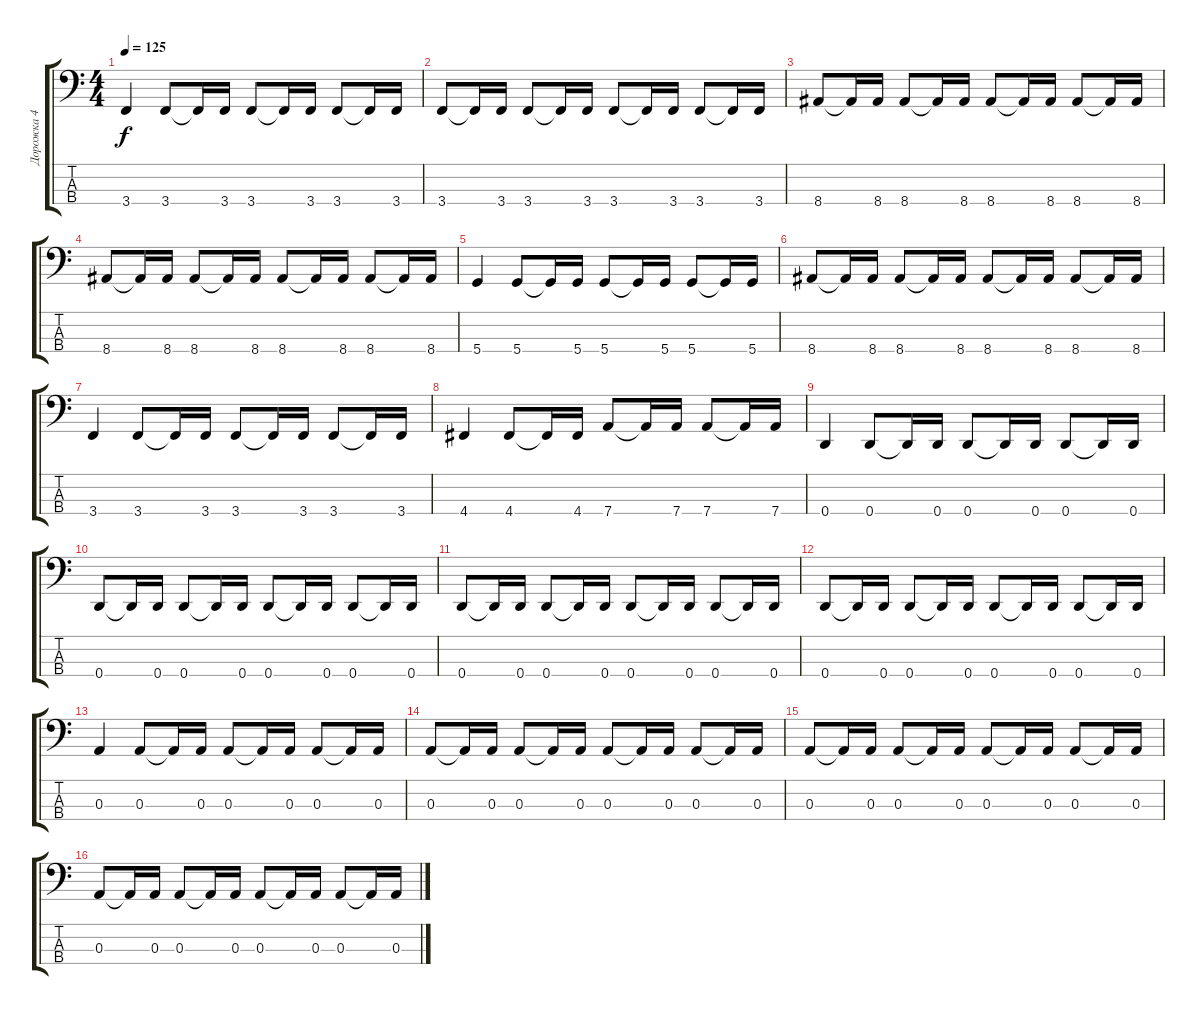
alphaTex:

\track ("Дорожка 4" "Дорожка 4") {instrument electricbassfinger}
\staff {score tabs}
\tuning (G2 D2 A1 D1) {hide}
\ts (4 4)
\tempo 125
\clef f4
\ks c
3.4.4{dy f} 3.4.8 3.4{t}.16 3.4.16 3.4.8 3.4{t}.16 3.4.16 3.4.8 3.4{t}.16 3.4.16 |
3.4.8 3.4{t}.16 3.4.16 3.4.8 3.4{t}.16 3.4.16 3.4.8 3.4{t}.16 3.4.16 3.4.8 3.4{t}.16 3.4.16 |
8.4.8 8.4{t}.16 8.4.16 8.4.8 8.4{t}.16 8.4.16 8.4.8 8.4{t}.16 8.4.16 8.4.8 8.4{t}.16 8.4.16 |
8.4.8 8.4{t}.16 8.4.16 8.4.8 8.4{t}.16 8.4.16 8.4.8 8.4{t}.16 8.4.16 8.4.8 8.4{t}.16 8.4.16 |
5.4.4 5.4.8 5.4{t}.16 5.4.16 5.4.8 5.4{t}.16 5.4.16 5.4.8 5.4{t}.16 5.4.16 |
8.4.8 8.4{t}.16 8.4.16 8.4.8 8.4{t}.16 8.4.16 8.4.8 8.4{t}.16 8.4.16 8.4.8 8.4{t}.16 8.4.16 |
3.4.4 3.4.8 3.4{t}.16 3.4.16 3.4.8 3.4{t}.16 3.4.16 3.4.8 3.4{t}.16 3.4.16 |
4.4.4 4.4.8 4.4{t}.16 4.4.16 7.4.8 7.4{t}.16 7.4.16 7.4.8 7.4{t}.16 7.4.16 |
0.4.4 0.4.8 0.4{t}.16 0.4.16 0.4.8 0.4{t}.16 0.4.16 0.4.8 0.4{t}.16 0.4.16 |
0.4.8 0.4{t}.16 0.4.16 0.4.8 0.4{t}.16 0.4.16 0.4.8 0.4{t}.16 0.4.16 0.4.8 0.4{t}.16 0.4.16 |
0.4.8 0.4{t}.16 0.4.16 0.4.8 0.4{t}.16 0.4.16 0.4.8 0.4{t}.16 0.4.16 0.4.8 0.4{t}.16 0.4.16 |
0.4.8 0.4{t}.16 0.4.16 0.4.8 0.4{t}.16 0.4.16 0.4.8 0.4{t}.16 0.4.16 0.4.8 0.4{t}.16 0.4.16 |
0.3.4 0.3.8 0.3{t}.16 0.3.16 0.3.8 0.3{t}.16 0.3.16 0.3.8 0.3{t}.16 0.3.16 |
0.3.8 0.3{t}.16 0.3.16 0.3.8 0.3{t}.16 0.3.16 0.3.8 0.3{t}.16 0.3.16 0.3.8 0.3{t}.16 0.3.16 |
0.3.8 0.3{t}.16 0.3.16 0.3.8 0.3{t}.16 0.3.16 0.3.8 0.3{t}.16 0.3.16 0.3.8 0.3{t}.16 0.3.16 |
0.3.8 0.3{t}.16 0.3.16 0.3.8 0.3{t}.16 0.3.16 0.3.8 0.3{t}.16 0.3.16 0.3.8 0.3{t}.16 0.3.16
